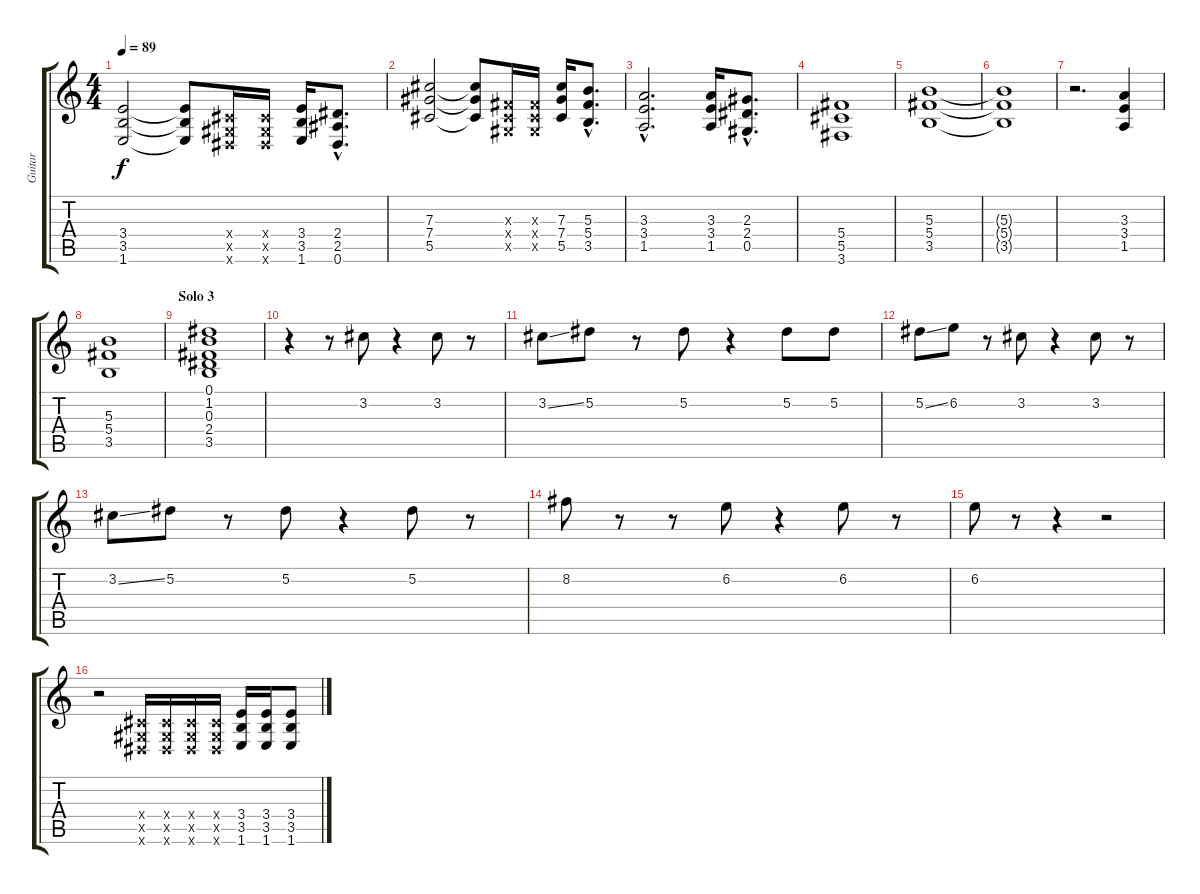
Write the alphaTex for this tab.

\track ("Guitar" "Guitar") {instrument overdrivenguitar}
\staff {score tabs}
\tuning (Eb4 Bb3 Gb3 Db3 Ab2 Eb2) {hide}
\ts (4 4)
\tempo 89
\clef g2
\ks c
(3.4 3.5 1.6).2{dy f} (3.4{t} 3.5{t} 1.6{t}).8 (0.4{x} 0.5{x} 0.6{x}).16 (0.4{x} 0.5{x} 0.6{x}).16 (3.4 3.5 1.6).16 (2.4{hac} 2.5{hac} 0.6{hac}).8{d} |
(7.3 7.4 5.5).2 (7.3{t} 7.4{t} 5.5{t}).8 (0.3{x} 0.4{x} 0.5{x}).16 (0.3{x} 0.4{x} 0.5{x}).16 (7.3 7.4 5.5).16 (5.3{hac} 5.4{hac} 3.5{hac}).8{d} |
(3.3{hac} 3.4{hac} 1.5{hac}).2{d} (3.3 3.4 1.5).16 (2.3{hac} 2.4{hac} 0.5{hac}).8{d} |
(5.4 5.5 3.6).1 |
(5.3 5.4 3.5).1 |
(5.3{t} 5.4{t} 3.5{t}).1 |
r.2{d} (3.3 3.4 1.5).4 |
(5.3 5.4 3.5).1 |
\section ("" "Solo 3")
(0.1 1.2 0.3 2.4 3.5).1{instrument electricguitarclean} |
r.4 r.8 3.2.8 r.4 3.2.8 r.8 |
3.2{ss}.8 5.2.8 r.8 5.2.8 r.4 5.2.8 5.2.8 |
5.2{ss}.8 6.2.8 r.8 3.2.8 r.4 3.2.8 r.8 |
3.2{ss}.8 5.2.8 r.8 5.2.8 r.4 5.2.8 r.8 |
8.2.8 r.8 r.8 6.2.8 r.4 6.2.8 r.8 |
6.2.8 r.8 r.4 r.2 |
r.2{volume 12 balance 1 instrument overdrivenguitar} (0.4{x} 0.5{x} 0.6{x}).16 (0.4{x} 0.5{x} 0.6{x}).16 (0.4{x} 0.5{x} 0.6{x}).16 (0.4{x} 0.5{x} 0.6{x}).16 (3.4 3.5 1.6).16 (3.4 3.5 1.6).16 (3.4 3.5 1.6).8
